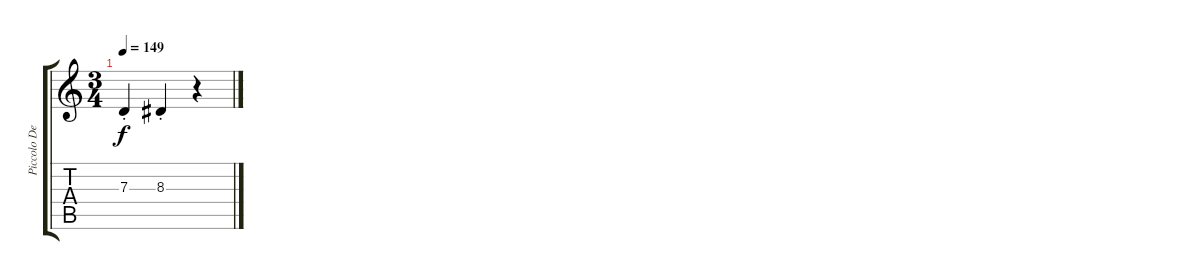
\track ("Piccolo Delay" "Piccolo De") {instrument piccolo}
\staff {score tabs}
\tuning (E4 B3 G3 D3 A2 E2) {hide}
\ts (3 4)
\tempo 149
\clef g2
\ks c
7.3{st}.4{dy f} 8.3{st}.4 r.4
